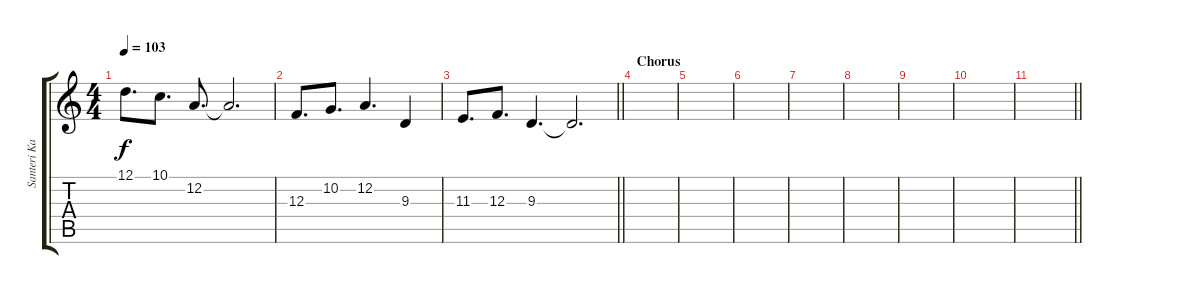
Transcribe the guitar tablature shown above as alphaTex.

\track ("Santeri Kallio Keyboards" "Santeri Ka") {instrument acousticgrandpiano}
\staff {score tabs}
\tuning (D4 A3 F3 C3 G2 D2) {hide}
\ts (4 4)
\tempo 103
\clef g2
\ks c
12.1.8{d dy f} 10.1.8{d} 12.2.8{d} 12.2{t}.2{d} |
12.3.8{d} 10.2.8{d} 12.2.4{d} 9.3.4 |
\barLineRight lightlight
11.3.8{d} 12.3.8{d} 9.3.4{d} 9.3{t}.2{d} |
\section ("" "Chorus")
|
|
|
|
|
|
|
\barLineRight lightlight
